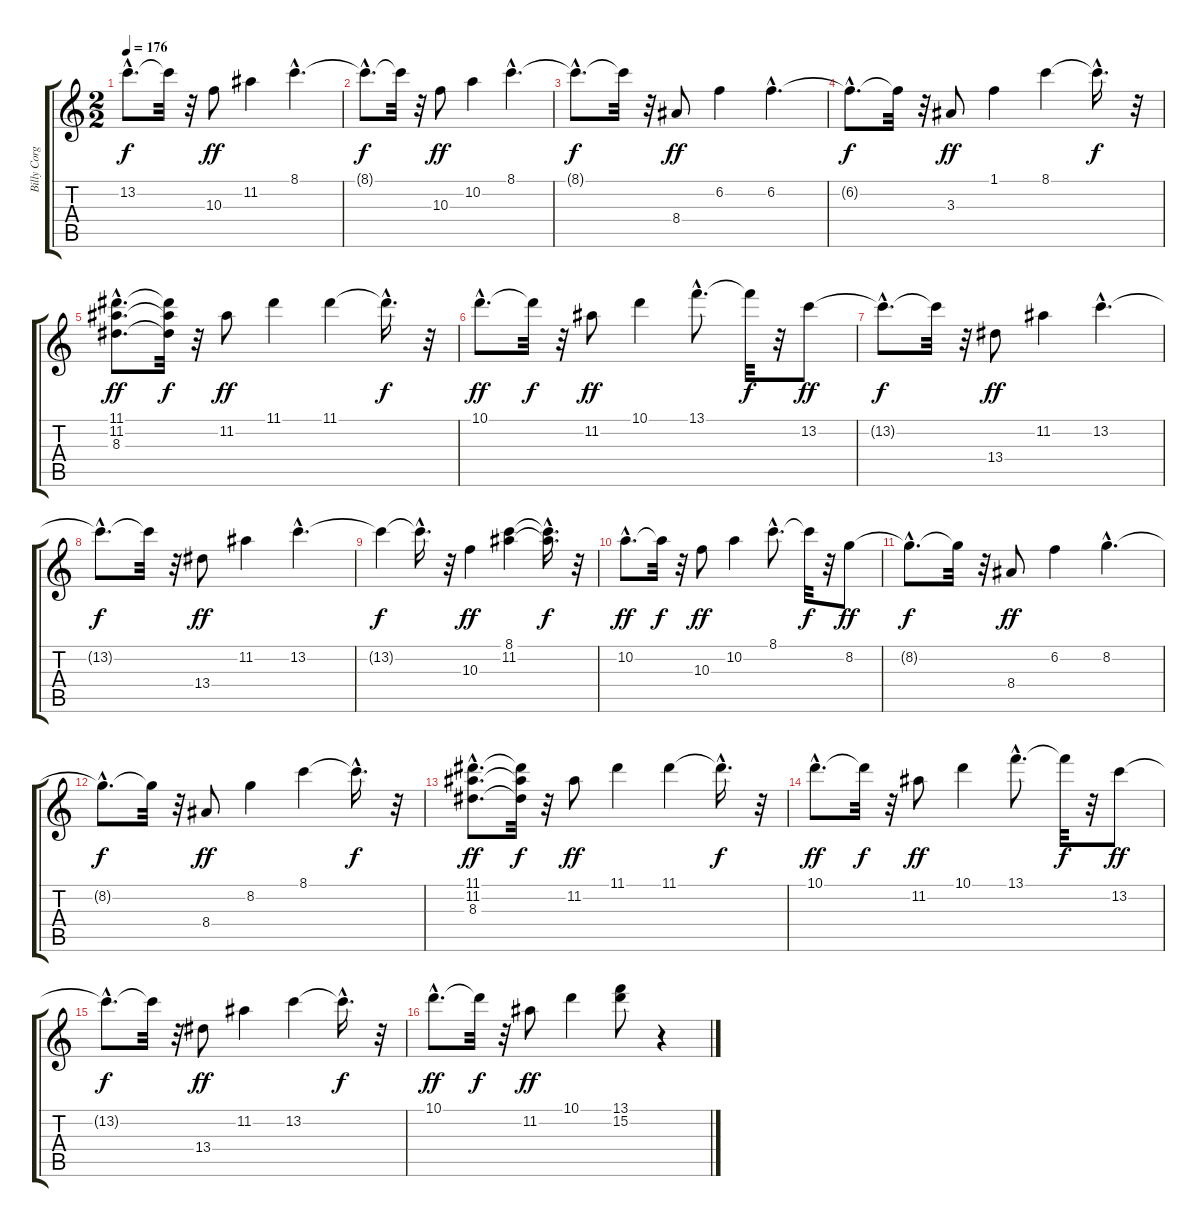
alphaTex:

\track ("Billy Corgan" "Billy Corg") {instrument acousticguitarsteel}
\staff {score tabs}
\tuning (E4 B3 G3 D3 A2 E2) {hide}
\ts (2 2)
\tempo 176
\clef g2
\ks c
13.2{hac t}.8{d dy f} 13.2{t}.32 r.32 10.3.8{dy ff} 11.2.4 8.1{hac}.4{d} |
8.1{hac t}.8{d dy f} 8.1{t}.32 r.32 10.3.8{dy ff} 10.2.4 8.1{hac}.4{d} |
8.1{hac t}.8{d dy f} 8.1{t}.32 r.32 8.4.8{dy ff} 6.2.4 6.2{hac}.4{d} |
6.2{hac t}.8{d dy f} 6.2{t}.32 r.32 3.3.8{dy ff} 1.1.4 8.1.4 8.1{hac t}.16{d dy f} r.32 |
(11.1{hac} 11.2{hac} 8.3{hac}).8{d dy ff} (11.1{t} 11.2{t} 8.3{t}).32{dy f} r.32 11.2.8{dy ff} 11.1.4 11.1.4 11.1{hac t}.16{d dy f} r.32 |
10.1{hac}.8{d dy ff} 10.1{t}.32{dy f} r.32 11.2.8{dy ff} 10.1.4 13.1{hac}.8{d} 13.1{t}.32{dy f} r.32 13.2.8{dy ff} |
13.2{hac t}.8{d dy f} 13.2{t}.32 r.32 13.4.8{dy ff} 11.2.4 13.2{hac}.4{d} |
13.2{hac t}.8{d dy f} 13.2{t}.32 r.32 13.4.8{dy ff} 11.2.4 13.2{hac}.4{d} |
13.2{t}.4{dy f} 13.2{hac t}.16{d} r.32 10.3.4{dy ff} (8.1 11.2).4 (8.1{hac t} 11.2{hac t}).16{d dy f} r.32 |
10.2{hac}.8{d dy ff} 10.2{t}.32{dy f} r.32 10.3.8{dy ff} 10.2.4 8.1{hac}.8{d} 8.1{t}.32{dy f} r.32 8.2.8{dy ff} |
8.2{hac t}.8{d dy f} 8.2{t}.32 r.32 8.4.8{dy ff} 6.2.4 8.2{hac}.4{d} |
8.2{hac t}.8{d dy f} 8.2{t}.32 r.32 8.4.8{dy ff} 8.2.4 8.1.4 8.1{hac t}.16{d dy f} r.32 |
(11.1{hac} 11.2{hac} 8.3{hac}).8{d dy ff} (11.1{t} 11.2{t} 8.3{t}).32{dy f} r.32 11.2.8{dy ff} 11.1.4 11.1.4 11.1{hac t}.16{d dy f} r.32 |
10.1{hac}.8{d dy ff} 10.1{t}.32{dy f} r.32 11.2.8{dy ff} 10.1.4 13.1{hac}.8{d} 13.1{t}.32{dy f} r.32 13.2.8{dy ff} |
13.2{hac t}.8{d dy f} 13.2{t}.32 r.32 13.4.8{dy ff} 11.2.4 13.2.4 13.2{hac t}.16{d dy f} r.32 |
10.1{hac}.8{d dy ff} 10.1{t}.32{dy f} r.32 11.2.8{dy ff} 10.1.4 (13.1 15.2).8 r.4
